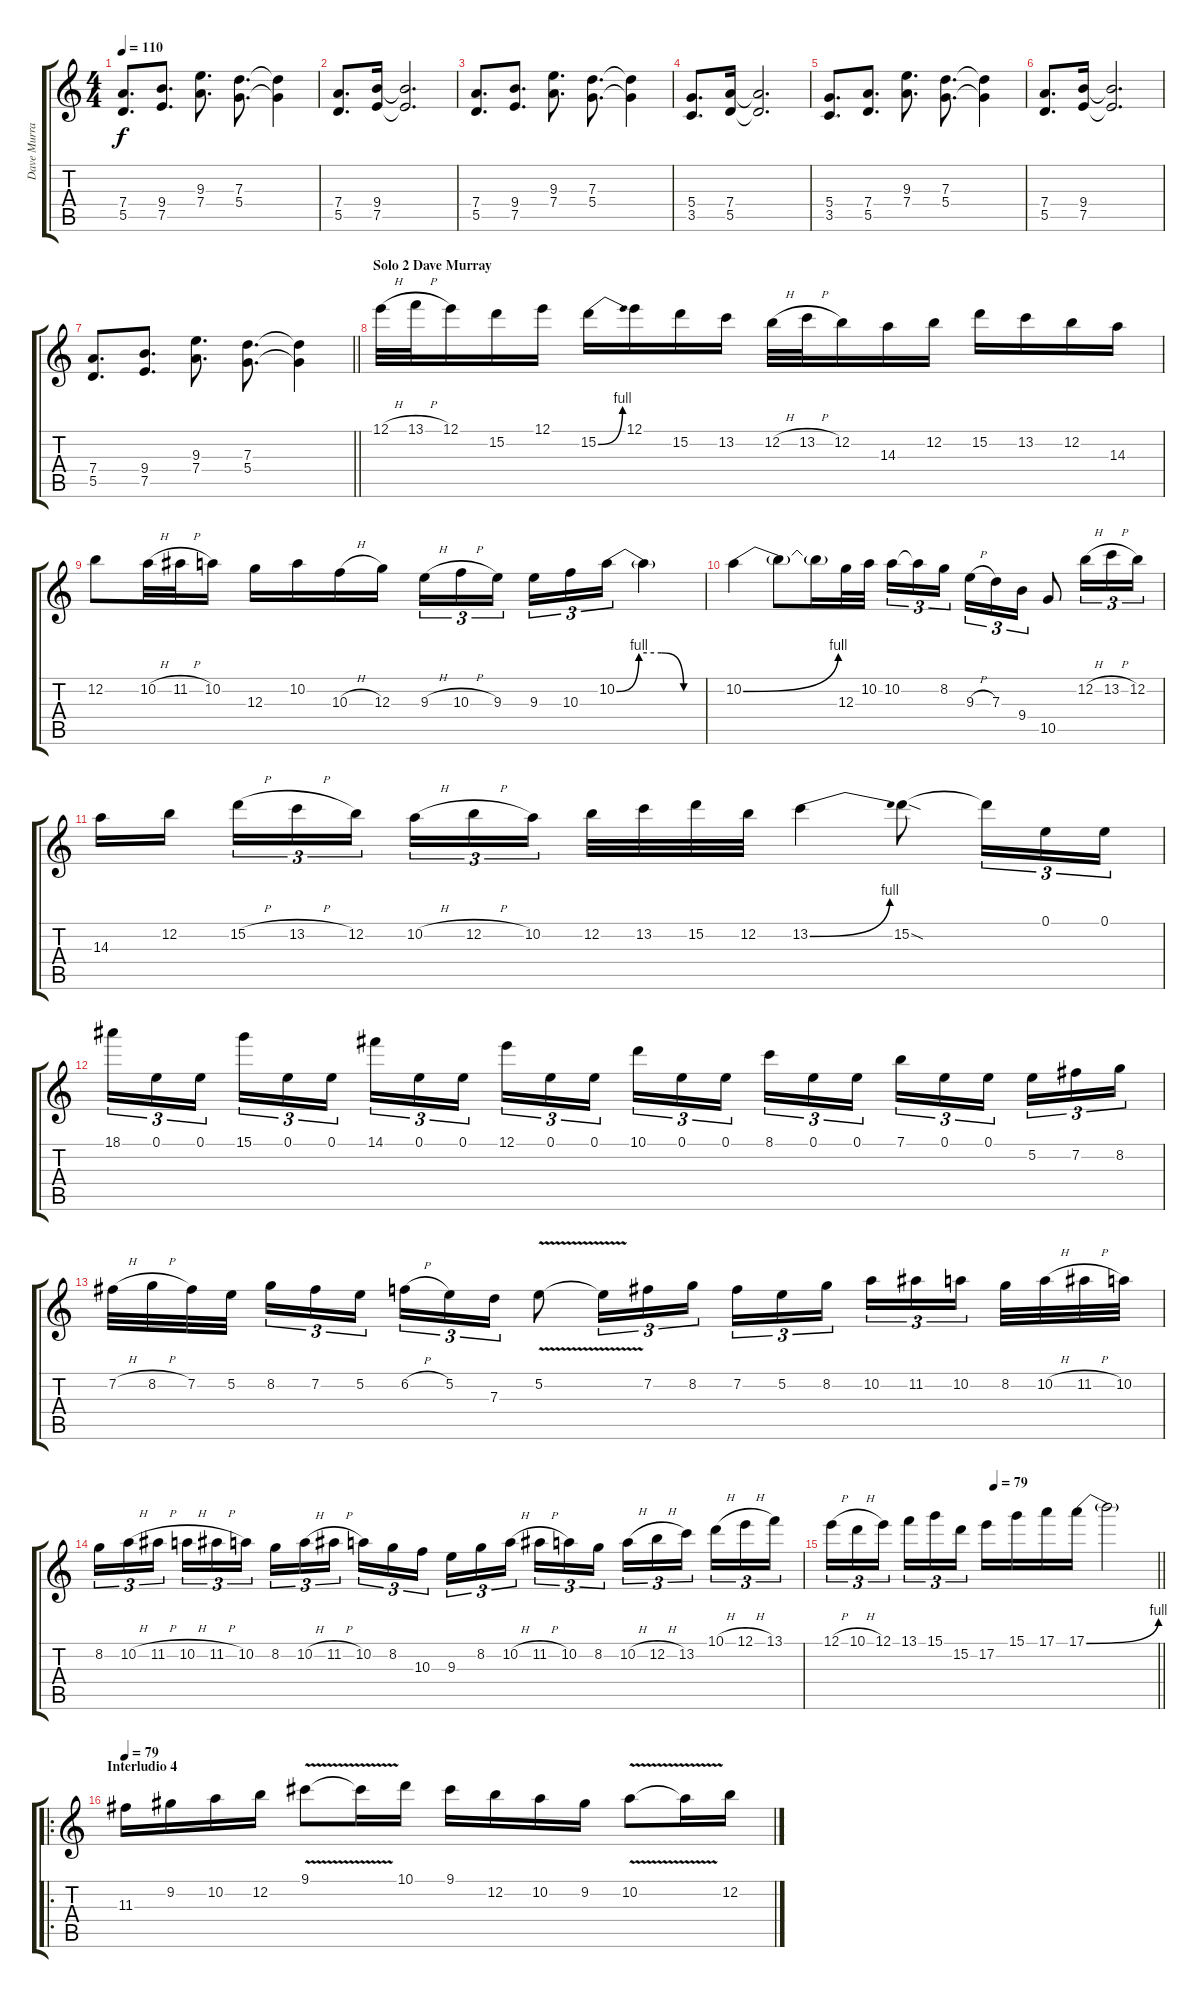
\track ("Dave Murray" "Dave Murra") {instrument distortionguitar}
\staff {score tabs}
\tuning (E4 B3 G3 D3 A2 E2) {hide}
\ts (4 4)
\tempo 110
\clef g2
\ks c
(7.4 5.5).8{d dy f} (9.4 7.5).8{d} (9.3 7.4).8{d} (7.3 5.4).8{d} (7.3{t} 5.4{t}).4 |
(7.4 5.5).8{d} (9.4 7.5).16 (9.4{t} 7.5{t}).2{d} |
(7.4 5.5).8{d} (9.4 7.5).8{d} (9.3 7.4).8{d} (7.3 5.4).8{d} (7.3{t} 5.4{t}).4 |
(5.4 3.5).8{d} (7.4 5.5).16 (7.4{t} 5.5{t}).2{d} |
(5.4 3.5).8{d} (7.4 5.5).8{d} (9.3 7.4).8{d} (7.3 5.4).8{d} (7.3{t} 5.4{t}).4 |
(7.4 5.5).8{d} (9.4 7.5).16 (9.4{t} 7.5{t}).2{d} |
\barLineRight lightlight
(7.4 5.5).8{d} (9.4 7.5).8{d} (9.3 7.4).8{d} (7.3 5.4).8{d} (7.3{t} 5.4{t}).4 |
\section ("" "Solo 2 Dave Murray")
12.1{h}.32{volume 16} 13.1{h}.32 12.1.16 15.2.16 12.1.16 15.2{be (bend 0 0 60 4)}.16 12.1.16 15.2.16 13.2.16 12.2{h}.32 13.2{h}.32 12.2.16 14.3.16 12.2.16 15.2.16 13.2.16 12.2.16 14.3.16 |
12.2.8 10.2{h}.32 11.2{h}.32 10.2.16 12.3.16 10.2.16 10.3{h}.16 12.3.16 9.3{h}.16{tu (3 2)} 10.3{h}.16{tu (3 2)} 9.3.16{tu (3 2) beam splitsecondary} 9.3.16{tu (3 2)} 10.3.16{tu (3 2)} 10.2{be (custom 0 0 15 4 30 4 45 0 60 0)}.16{tu (3 2)} 10.2{t}.4 |
10.2{be (bend 0 0 60 4)}.4 10.2{t}.8 10.2{t}.16 12.3.32 10.2.32 10.2.16{tu (3 2)} 10.2{t}.16{tu (3 2)} 8.2.16{tu (3 2) beam splitsecondary} 9.3{h}.16{tu (3 2)} 7.3.16{tu (3 2)} 9.4.16{tu (3 2)} 10.5.8 12.2{h}.16{tu (3 2)} 13.2{h}.16{tu (3 2)} 12.2.16{tu (3 2)} |
14.3.16 12.2.16{beam splitsecondary} 15.2{h}.16{tu (3 2)} 13.2{h}.16{tu (3 2)} 12.2.16{tu (3 2)} 10.2{h}.16{tu (3 2)} 12.2{h}.16{tu (3 2)} 10.2.16{tu (3 2) beam splitsecondary} 12.2.32 13.2.32 15.2.32 12.2.32 13.2{be (bend 0 0 60 4)}.4 15.2{sod}.8 15.2{t}.16{tu (3 2)} 0.1.16{tu (3 2)} 0.1.16{tu (3 2)} |
18.1.16{tu (3 2)} 0.1.16{tu (3 2)} 0.1.16{tu (3 2) beam splitsecondary} 15.1.16{tu (3 2)} 0.1.16{tu (3 2)} 0.1.16{tu (3 2)} 14.1.16{tu (3 2)} 0.1.16{tu (3 2)} 0.1.16{tu (3 2) beam splitsecondary} 12.1.16{tu (3 2)} 0.1.16{tu (3 2)} 0.1.16{tu (3 2)} 10.1.16{tu (3 2)} 0.1.16{tu (3 2)} 0.1.16{tu (3 2) beam splitsecondary} 8.1.16{tu (3 2)} 0.1.16{tu (3 2)} 0.1.16{tu (3 2)} 7.1.16{tu (3 2)} 0.1.16{tu (3 2)} 0.1.16{tu (3 2) beam splitsecondary} 5.2.16{tu (3 2)} 7.2.16{tu (3 2)} 8.2.16{tu (3 2)} |
7.2{h}.32 8.2{h}.32 7.2.32 5.2.32{beam splitsecondary} 8.2.16{tu (3 2)} 7.2.16{tu (3 2)} 5.2.16{tu (3 2)} 6.2{h}.16{tu (3 2)} 5.2.16{tu (3 2)} 7.3.16{tu (3 2)} 5.2{v}.8 5.2{t}.16{tu (3 2)} 7.2.16{tu (3 2)} 8.2.16{tu (3 2) beam splitsecondary} 7.2.16{tu (3 2)} 5.2.16{tu (3 2)} 8.2.16{tu (3 2)} 10.2.16{tu (3 2)} 11.2.16{tu (3 2)} 10.2.16{tu (3 2) beam splitsecondary} 8.2.32 10.2{h}.32 11.2{h}.32 10.2.32 |
8.2.16{tu (3 2)} 10.2{h}.16{tu (3 2)} 11.2{h}.16{tu (3 2) beam splitsecondary} 10.2{h}.16{tu (3 2)} 11.2{h}.16{tu (3 2)} 10.2.16{tu (3 2)} 8.2.16{tu (3 2)} 10.2{h}.16{tu (3 2)} 11.2{h}.16{tu (3 2) beam splitsecondary} 10.2.16{tu (3 2)} 8.2.16{tu (3 2)} 10.3.16{tu (3 2)} 9.3.16{tu (3 2)} 8.2.16{tu (3 2)} 10.2{h}.16{tu (3 2) beam splitsecondary} 11.2{h}.16{tu (3 2)} 10.2.16{tu (3 2)} 8.2.16{tu (3 2)} 10.2{h}.16{tu (3 2)} 12.2{h}.16{tu (3 2)} 13.2.16{tu (3 2) beam splitsecondary} 10.1{h}.16{tu (3 2)} 12.1{h}.16{tu (3 2)} 13.1.16{tu (3 2)} |
\tempo (79 0.5)
\barLineRight lightlight
12.1{h}.16{tu (3 2)} 10.1{h}.16{tu (3 2)} 12.1.16{tu (3 2) beam splitsecondary} 13.1.16{tu (3 2)} 15.1.16{tu (3 2)} 15.2.16{tu (3 2)} 17.2.16 15.1.16 17.1.16 17.1{be (bend 0 0 60 4)}.16 17.1{t}.2 |
\ro
\section ("" "Interludio 4")
\tempo 79
11.3.16{volume 10} 9.2.16 10.2.16 12.2.16 9.1{v}.8 9.1{t}.16 10.1.16 9.1.16 12.2.16 10.2.16 9.2.16 10.2{v}.8 10.2{t}.16 12.2.16
